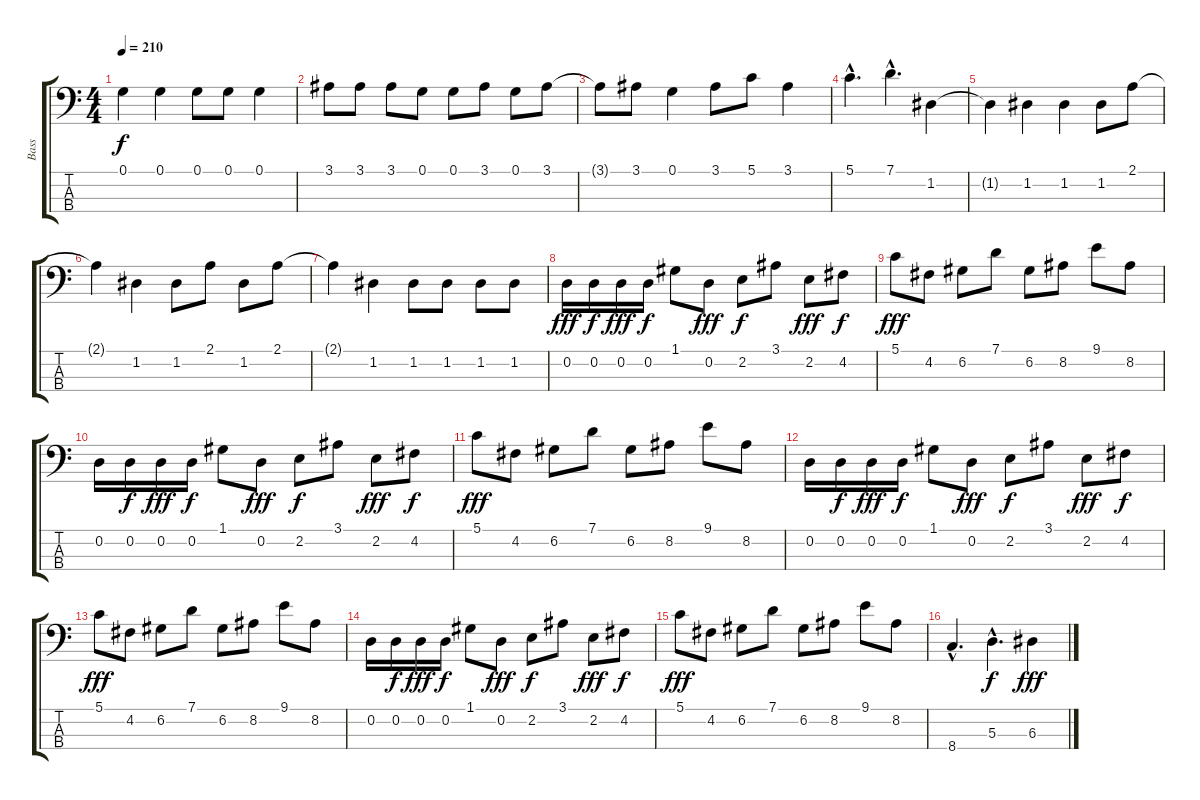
\track ("Bass" "Bass") {instrument electricbasspick}
\staff {score tabs}
\tuning (G2 D2 A1 E1) {hide}
\ts (4 4)
\tempo 210
\clef f4
\ks c
0.1{t}.4{dy f} 0.1.4 0.1.8 0.1.8 0.1.4 |
3.1.8 3.1.8 3.1.8 0.1.8 0.1.8 3.1.8 0.1.8 3.1.8 |
3.1{t}.8 3.1.8 0.1.4 3.1.8 5.1.8 3.1.4 |
5.1{hac}.4{d} 7.1{hac}.4{d} 1.2.4 |
1.2{t}.4 1.2.4 1.2.4 1.2.8 2.1.8 |
2.1{t}.4 1.2.4 1.2.8 2.1.8 1.2.8 2.1.8 |
2.1{t}.4 1.2.4 1.2.8 1.2.8 1.2.8 1.2.8 |
0.2.16{dy fff} 0.2.16{dy f} 0.2.16{dy fff} 0.2.16{dy f} 1.1.8 0.2.8{dy fff} 2.2.8{dy f} 3.1.8 2.2.8{dy fff} 4.2.8{dy f} |
5.1.8{dy fff} 4.2.8 6.2.8 7.1.8 6.2.8 8.2.8 9.1.8 8.2.8 |
0.2.16 0.2.16{dy f} 0.2.16{dy fff} 0.2.16{dy f} 1.1.8 0.2.8{dy fff} 2.2.8{dy f} 3.1.8 2.2.8{dy fff} 4.2.8{dy f} |
5.1.8{dy fff} 4.2.8 6.2.8 7.1.8 6.2.8 8.2.8 9.1.8 8.2.8 |
0.2.16 0.2.16{dy f} 0.2.16{dy fff} 0.2.16{dy f} 1.1.8 0.2.8{dy fff} 2.2.8{dy f} 3.1.8 2.2.8{dy fff} 4.2.8{dy f} |
5.1.8{dy fff} 4.2.8 6.2.8 7.1.8 6.2.8 8.2.8 9.1.8 8.2.8 |
0.2.16 0.2.16{dy f} 0.2.16{dy fff} 0.2.16{dy f} 1.1.8 0.2.8{dy fff} 2.2.8{dy f} 3.1.8 2.2.8{dy fff} 4.2.8{dy f} |
5.1.8{dy fff} 4.2.8 6.2.8 7.1.8 6.2.8 8.2.8 9.1.8 8.2.8 |
8.4{hac}.4{d} 5.3{hac}.4{d dy f} 6.3.4{dy fff}
